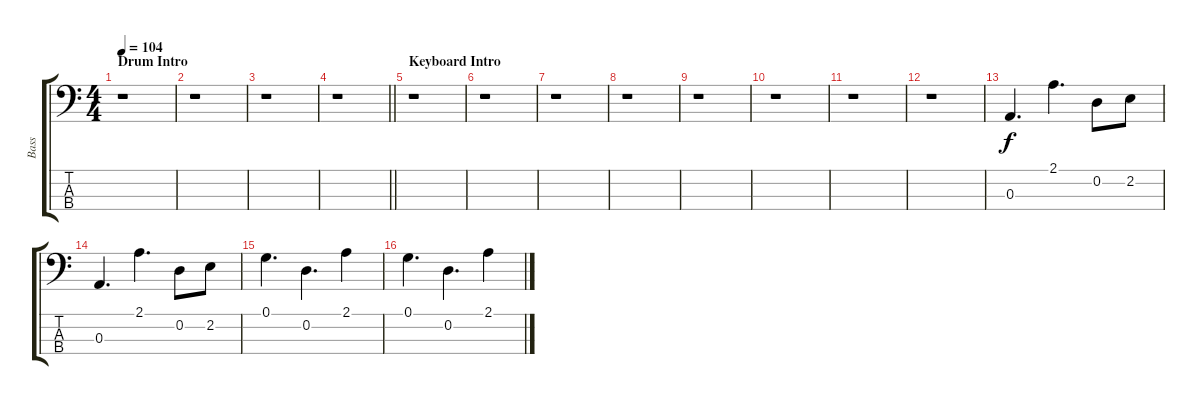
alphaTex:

\track ("Bass" "Bass") {instrument electricbassfinger}
\staff {score tabs}
\tuning (G2 D2 A1 E1) {hide}
\ts (4 4)
\section ("" "Drum Intro")
\tempo 104
\clef f4
\ks c
r.1{dy f instrument electricbassfinger} |
r.1 |
r.1 |
\barLineRight lightlight
r.1 |
\section ("" "Keyboard Intro")
r.1 |
r.1 |
r.1 |
r.1 |
r.1 |
r.1 |
r.1 |
r.1 |
0.3.4{d} 2.1.4{d} 0.2.8 2.2.8 |
0.3.4{d} 2.1.4{d} 0.2.8 2.2.8 |
0.1.4{d} 0.2.4{d} 2.1.4 |
0.1.4{d} 0.2.4{d} 2.1.4
